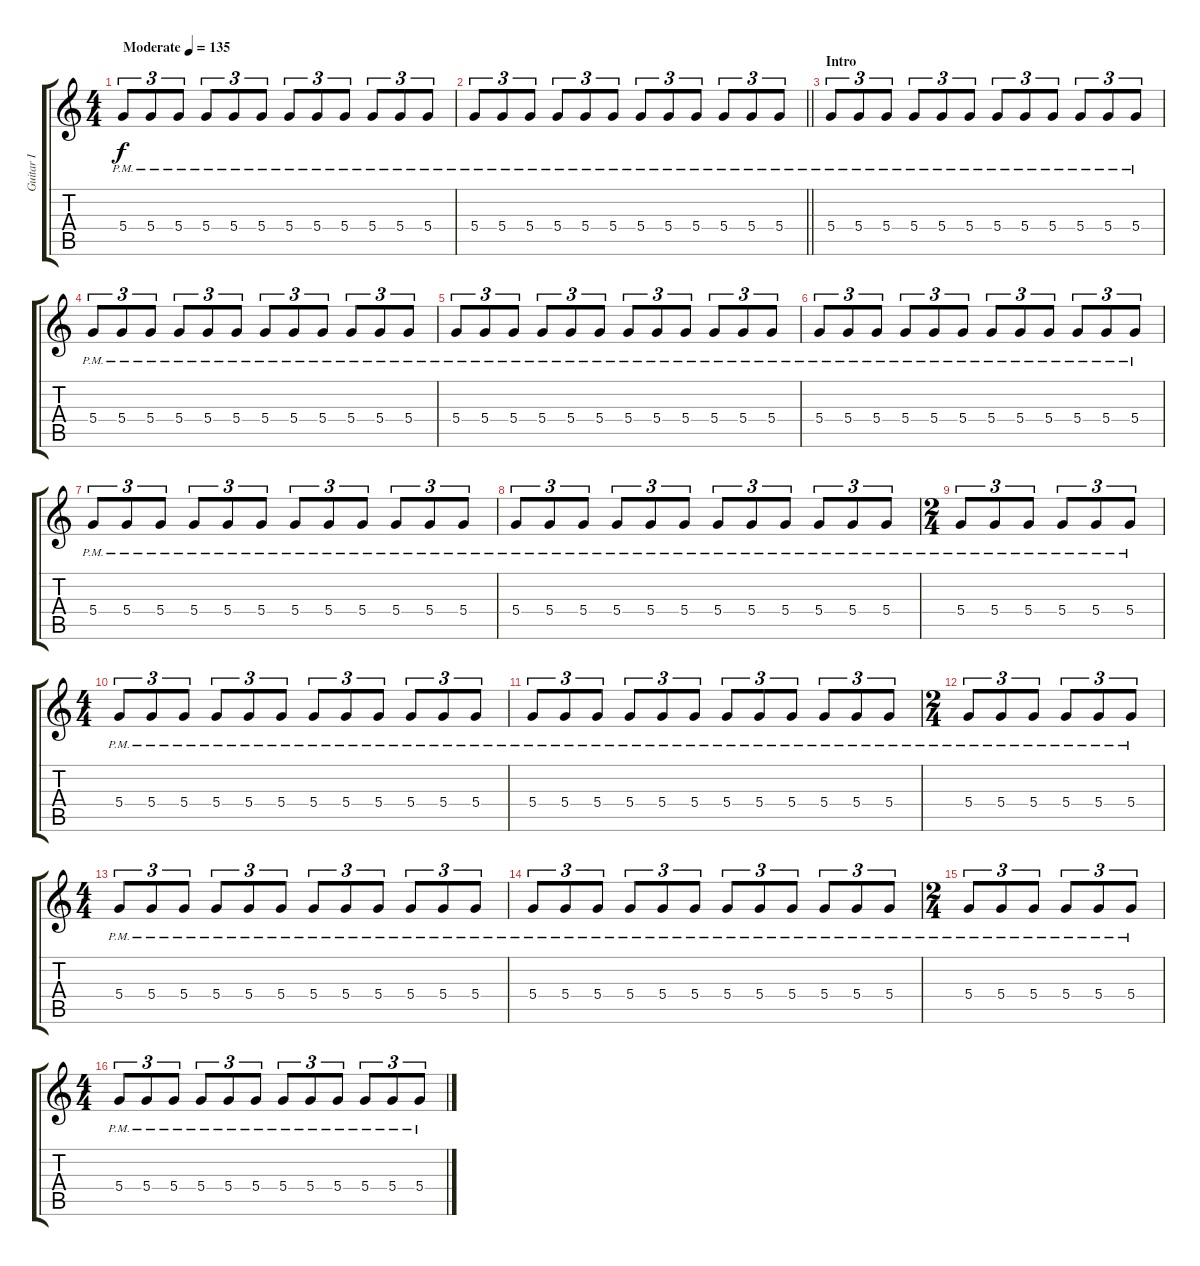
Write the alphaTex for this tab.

\track ("Guitar I" "Guitar I") {instrument overdrivenguitar}
\staff {score tabs}
\tuning (E4 B3 G3 D3 A2 E2) {hide}
\ts (4 4)
\tempo (135 "Moderate")
\clef g2
\ks c
5.4{pm}.8{tu (3 2) dy f instrument overdrivenguitar} 5.4{pm}.8{tu (3 2)} 5.4{pm}.8{tu (3 2)} 5.4{pm}.8{tu (3 2)} 5.4{pm}.8{tu (3 2)} 5.4{pm}.8{tu (3 2)} 5.4{pm}.8{tu (3 2)} 5.4{pm}.8{tu (3 2)} 5.4{pm}.8{tu (3 2)} 5.4{pm}.8{tu (3 2)} 5.4{pm}.8{tu (3 2)} 5.4{pm}.8{tu (3 2)} |
\barLineRight lightlight
5.4{pm}.8{tu (3 2)} 5.4{pm}.8{tu (3 2)} 5.4{pm}.8{tu (3 2)} 5.4{pm}.8{tu (3 2)} 5.4{pm}.8{tu (3 2)} 5.4{pm}.8{tu (3 2)} 5.4{pm}.8{tu (3 2)} 5.4{pm}.8{tu (3 2)} 5.4{pm}.8{tu (3 2)} 5.4{pm}.8{tu (3 2)} 5.4{pm}.8{tu (3 2)} 5.4{pm}.8{tu (3 2)} |
\section ("" "Intro")
5.4{pm}.8{tu (3 2)} 5.4{pm}.8{tu (3 2)} 5.4{pm}.8{tu (3 2)} 5.4{pm}.8{tu (3 2)} 5.4{pm}.8{tu (3 2)} 5.4{pm}.8{tu (3 2)} 5.4{pm}.8{tu (3 2)} 5.4{pm}.8{tu (3 2)} 5.4{pm}.8{tu (3 2)} 5.4{pm}.8{tu (3 2)} 5.4{pm}.8{tu (3 2)} 5.4{pm}.8{tu (3 2)} |
5.4{pm}.8{tu (3 2)} 5.4{pm}.8{tu (3 2)} 5.4{pm}.8{tu (3 2)} 5.4{pm}.8{tu (3 2)} 5.4{pm}.8{tu (3 2)} 5.4{pm}.8{tu (3 2)} 5.4{pm}.8{tu (3 2)} 5.4{pm}.8{tu (3 2)} 5.4{pm}.8{tu (3 2)} 5.4{pm}.8{tu (3 2)} 5.4{pm}.8{tu (3 2)} 5.4{pm}.8{tu (3 2)} |
5.4{pm}.8{tu (3 2)} 5.4{pm}.8{tu (3 2)} 5.4{pm}.8{tu (3 2)} 5.4{pm}.8{tu (3 2)} 5.4{pm}.8{tu (3 2)} 5.4{pm}.8{tu (3 2)} 5.4{pm}.8{tu (3 2)} 5.4{pm}.8{tu (3 2)} 5.4{pm}.8{tu (3 2)} 5.4{pm}.8{tu (3 2)} 5.4{pm}.8{tu (3 2)} 5.4{pm}.8{tu (3 2)} |
5.4{pm}.8{tu (3 2)} 5.4{pm}.8{tu (3 2)} 5.4{pm}.8{tu (3 2)} 5.4{pm}.8{tu (3 2)} 5.4{pm}.8{tu (3 2)} 5.4{pm}.8{tu (3 2)} 5.4{pm}.8{tu (3 2)} 5.4{pm}.8{tu (3 2)} 5.4{pm}.8{tu (3 2)} 5.4{pm}.8{tu (3 2)} 5.4{pm}.8{tu (3 2)} 5.4{pm}.8{tu (3 2)} |
5.4{pm}.8{tu (3 2)} 5.4{pm}.8{tu (3 2)} 5.4{pm}.8{tu (3 2)} 5.4{pm}.8{tu (3 2)} 5.4{pm}.8{tu (3 2)} 5.4{pm}.8{tu (3 2)} 5.4{pm}.8{tu (3 2)} 5.4{pm}.8{tu (3 2)} 5.4{pm}.8{tu (3 2)} 5.4{pm}.8{tu (3 2)} 5.4{pm}.8{tu (3 2)} 5.4{pm}.8{tu (3 2)} |
5.4{pm}.8{tu (3 2)} 5.4{pm}.8{tu (3 2)} 5.4{pm}.8{tu (3 2)} 5.4{pm}.8{tu (3 2)} 5.4{pm}.8{tu (3 2)} 5.4{pm}.8{tu (3 2)} 5.4{pm}.8{tu (3 2)} 5.4{pm}.8{tu (3 2)} 5.4{pm}.8{tu (3 2)} 5.4{pm}.8{tu (3 2)} 5.4{pm}.8{tu (3 2)} 5.4{pm}.8{tu (3 2)} |
\ts (2 4)
5.4{pm}.8{tu (3 2)} 5.4{pm}.8{tu (3 2)} 5.4{pm}.8{tu (3 2)} 5.4{pm}.8{tu (3 2)} 5.4{pm}.8{tu (3 2)} 5.4{pm}.8{tu (3 2)} |
\ts (4 4)
5.4{pm}.8{tu (3 2)} 5.4{pm}.8{tu (3 2)} 5.4{pm}.8{tu (3 2)} 5.4{pm}.8{tu (3 2)} 5.4{pm}.8{tu (3 2)} 5.4{pm}.8{tu (3 2)} 5.4{pm}.8{tu (3 2)} 5.4{pm}.8{tu (3 2)} 5.4{pm}.8{tu (3 2)} 5.4{pm}.8{tu (3 2)} 5.4{pm}.8{tu (3 2)} 5.4{pm}.8{tu (3 2)} |
5.4{pm}.8{tu (3 2)} 5.4{pm}.8{tu (3 2)} 5.4{pm}.8{tu (3 2)} 5.4{pm}.8{tu (3 2)} 5.4{pm}.8{tu (3 2)} 5.4{pm}.8{tu (3 2)} 5.4{pm}.8{tu (3 2)} 5.4{pm}.8{tu (3 2)} 5.4{pm}.8{tu (3 2)} 5.4{pm}.8{tu (3 2)} 5.4{pm}.8{tu (3 2)} 5.4{pm}.8{tu (3 2)} |
\ts (2 4)
5.4{pm}.8{tu (3 2)} 5.4{pm}.8{tu (3 2)} 5.4{pm}.8{tu (3 2)} 5.4{pm}.8{tu (3 2)} 5.4{pm}.8{tu (3 2)} 5.4{pm}.8{tu (3 2)} |
\ts (4 4)
5.4{pm}.8{tu (3 2)} 5.4{pm}.8{tu (3 2)} 5.4{pm}.8{tu (3 2)} 5.4{pm}.8{tu (3 2)} 5.4{pm}.8{tu (3 2)} 5.4{pm}.8{tu (3 2)} 5.4{pm}.8{tu (3 2)} 5.4{pm}.8{tu (3 2)} 5.4{pm}.8{tu (3 2)} 5.4{pm}.8{tu (3 2)} 5.4{pm}.8{tu (3 2)} 5.4{pm}.8{tu (3 2)} |
5.4{pm}.8{tu (3 2)} 5.4{pm}.8{tu (3 2)} 5.4{pm}.8{tu (3 2)} 5.4{pm}.8{tu (3 2)} 5.4{pm}.8{tu (3 2)} 5.4{pm}.8{tu (3 2)} 5.4{pm}.8{tu (3 2)} 5.4{pm}.8{tu (3 2)} 5.4{pm}.8{tu (3 2)} 5.4{pm}.8{tu (3 2)} 5.4{pm}.8{tu (3 2)} 5.4{pm}.8{tu (3 2)} |
\ts (2 4)
5.4{pm}.8{tu (3 2)} 5.4{pm}.8{tu (3 2)} 5.4{pm}.8{tu (3 2)} 5.4{pm}.8{tu (3 2)} 5.4{pm}.8{tu (3 2)} 5.4{pm}.8{tu (3 2)} |
\ts (4 4)
5.4{pm}.8{tu (3 2)} 5.4{pm}.8{tu (3 2)} 5.4{pm}.8{tu (3 2)} 5.4{pm}.8{tu (3 2)} 5.4{pm}.8{tu (3 2)} 5.4{pm}.8{tu (3 2)} 5.4{pm}.8{tu (3 2)} 5.4{pm}.8{tu (3 2)} 5.4{pm}.8{tu (3 2)} 5.4{pm}.8{tu (3 2)} 5.4{pm}.8{tu (3 2)} 5.4{pm}.8{tu (3 2)}
